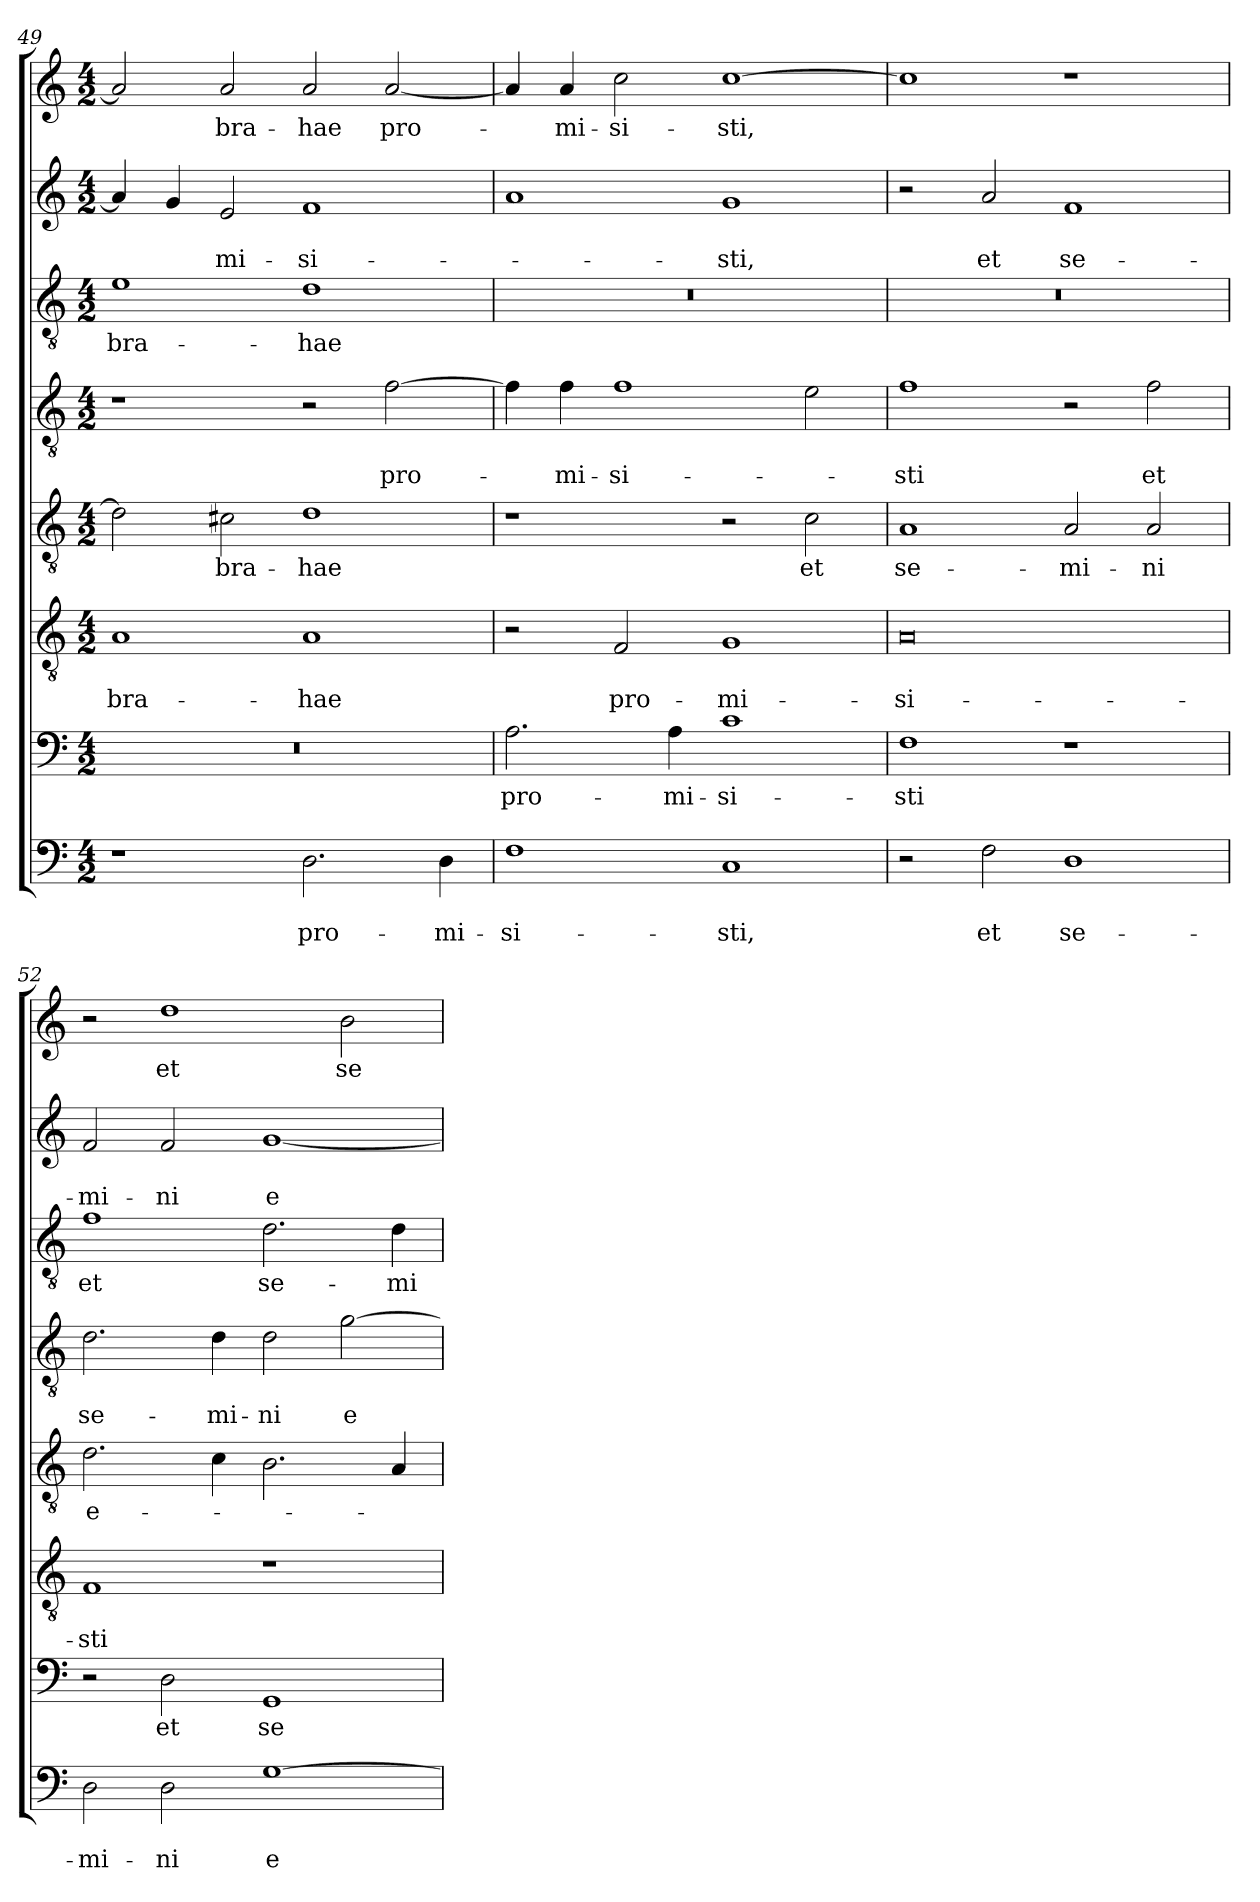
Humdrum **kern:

**kern	**text	**text	**kern	**text	**kern	**text	**text	**kern	**text	**kern	**text	**text	**kern	**text	**kern	**text	**text	**kern	**text
*part8	*part8	*part8	*part7	*part7	*part6	*part6	*part6	*part5	*part5	*part4	*part4	*part4	*part3	*part3	*part2	*part2	*part2	*part1	*part1
*staff8	*staff8	*staff8	*staff7	*staff7	*staff6	*staff6	*staff6	*staff5	*staff5	*staff4	*staff4	*staff4	*staff3	*staff3	*staff2	*staff2	*staff2	*staff1	*staff1
!!LO:PB:g=z
*clefF4	*	*	*clefF4	*	*clefGv2	*	*	*clefGv2	*	*clefGv2	*	*	*clefGv2	*	*clefG2	*	*	*clefG2	*
*k[]	*	*	*k[]	*	*k[]	*	*	*k[]	*	*k[]	*	*	*k[]	*	*k[]	*	*	*k[]	*
*C:	*	*	*C:	*	*C:	*	*	*C:	*	*C:	*	*	*C:	*	*C:	*	*	*C:	*
*M4/2	*	*	*M4/2	*	*M4/2	*	*	*M4/2	*	*M4/2	*	*	*M4/2	*	*M4/2	*	*	*M4/2	*
=49	=49	=49	=49	=49	=49	=49	=49	=49	=49	=49	=49	=49	=49	=49	=49	=49	=49	=49	=49
!	!	!	!	!	!	!	!LO:LY:b	!	!	!	!	!	!	!LO:LY:b	!	!	!	!	!
1r	.	.	0r	.	1A	.	-bra-	2d\]	.	1r	.	.	1e	-bra-	4a/]	.	.	2a/]	.
.	.	.	.	.	.	.	.	.	.	.	.	.	.	.	4g/	.	.	.	.
!	!	!	!	!	!	!	!	!	!LO:LY:b	!	!	!	!	!	!	!	!LO:LY:b	!	!LO:LY:b
.	.	.	.	.	.	.	.	2c#X\	-bra-	.	.	.	.	.	2e/	.	-mi-	2a/	-bra-
!	!	!LO:LY:b	!	!	!	!	!LO:LY:b	!	!LO:LY:b	!	!	!	!	!LO:LY:b	!	!	!LO:LY:b	!	!LO:LY:b
2.D\	.	pro-	.	.	1A	.	-hae	1d	-hae	2r	.	.	1d	-hae	1f	.	-si-	2a/	-hae
!	!	!	!	!	!	!	!	!	!	!	!	!LO:LY:b	!	!	!	!	!	!	!LO:LY:b
.	.	.	.	.	.	.	.	.	.	[2f\	.	pro-	.	.	.	.	.	[2a/	pro-
!	!	!LO:LY:b	!	!	!	!	!	!	!	!	!	!	!	!	!	!	!	!	!
4D\	.	-mi-	.	.	.	.	.	.	.	.	.	.	.	.	.	.	.	.	.
=50	=50	=50	=50	=50	=50	=50	=50	=50	=50	=50	=50	=50	=50	=50	=50	=50	=50	=50	=50
!	!	!LO:LY:b	!	!LO:LY:b	!	!	!	!	!	!	!	!	!	!	!	!	!	!	!
1F	.	-si-	2.A\	pro-	2r	.	.	1r	.	4f\]	.	.	0r	.	1a	.	.	4a/]	.
!	!	!	!	!	!	!	!	!	!	!	!	!LO:LY:b	!	!	!	!	!	!	!LO:LY:b
.	.	.	.	.	.	.	.	.	.	4f\	.	-mi-	.	.	.	.	.	4a/	-mi-
!	!	!	!	!	!	!	!LO:LY:b	!	!	!	!	!LO:LY:b	!	!	!	!	!	!	!LO:LY:b
.	.	.	.	.	2F/	.	pro-	.	.	1f	.	-si-	.	.	.	.	.	2cc\	-si-
!	!	!	!	!LO:LY:b	!	!	!	!	!	!	!	!	!	!	!	!	!	!	!
.	.	.	4A\	-mi-	.	.	.	.	.	.	.	.	.	.	.	.	.	.	.
!	!	!LO:LY:b	!	!LO:LY:b	!	!	!LO:LY:b	!	!	!	!	!	!	!	!	!	!LO:LY:b	!	!LO:LY:b
1C	.	-sti,	1c	-si-	1G	.	-mi-	2r	.	.	.	.	.	.	1g	.	-sti,	[1cc	-sti,
!	!	!	!	!	!	!	!	!	!LO:LY:b	!	!	!	!	!	!	!	!	!	!
.	.	.	.	.	.	.	.	2c\	et	2e\	.	.	.	.	.	.	.	.	.
=51	=51	=51	=51	=51	=51	=51	=51	=51	=51	=51	=51	=51	=51	=51	=51	=51	=51	=51	=51
!	!	!	!	!LO:LY:b	!	!	!LO:LY:b	!	!LO:LY:b	!	!	!LO:LY:b	!	!	!	!	!	!	!
2r	.	.	1F	-sti	0A	.	-si-	1A	se-	1f	.	-sti	0r	.	2r	.	.	1cc]	.
!	!	!LO:LY:b	!	!	!	!	!	!	!	!	!	!	!	!	!	!	!LO:LY:b	!	!
2F\	.	et	.	.	.	.	.	.	.	.	.	.	.	.	2a/	.	et	.	.
!	!	!LO:LY:b	!	!	!	!	!	!	!LO:LY:b	!	!	!	!	!	!	!	!LO:LY:b	!	!
1D	.	se-	1r	.	.	.	.	2A/	-mi-	2r	.	.	.	.	1f	.	se-	1r	.
!	!	!	!	!	!	!	!	!	!LO:LY:b	!	!	!LO:LY:b	!	!	!	!	!	!	!
.	.	.	.	.	.	.	.	2A/	-ni	2f\	.	et	.	.	.	.	.	.	.
=52	=52	=52	=52	=52	=52	=52	=52	=52	=52	=52	=52	=52	=52	=52	=52	=52	=52	=52	=52
!	!	!LO:LY:b	!	!	!	!	!LO:LY:b	!	!LO:LY:b	!	!	!LO:LY:b	!	!LO:LY:b	!	!	!LO:LY:b	!	!
2D\	.	-mi-	2r	.	1F	.	-sti	2.d\	e-	2.d\	.	se-	1f	et	2f/	.	-mi-	2r	.
!	!	!LO:LY:b	!	!LO:LY:b	!	!	!	!	!	!	!	!	!	!	!	!	!LO:LY:b	!	!LO:LY:b
2D\	.	-ni	2D\	et	.	.	.	.	.	.	.	.	.	.	2f/	.	-ni	1dd	et
!	!	!	!	!	!	!	!	!	!	!	!	!LO:LY:b	!	!	!	!	!	!	!
.	.	.	.	.	.	.	.	4c\	.	4d\	.	-mi-	.	.	.	.	.	.	.
!	!	!LO:LY:b	!	!LO:LY:b	!	!	!	!	!	!	!	!LO:LY:b	!	!LO:LY:b	!	!	!LO:LY:b	!	!
[1G	.	e-	1GG	se-	1r	.	.	2.B\	.	2d\	.	-ni	2.d\	se-	[1g	.	e-	.	.
!	!	!	!	!	!	!	!	!	!	!	!	!LO:LY:b	!	!	!	!	!	!	!LO:LY:b
.	.	.	.	.	.	.	.	.	.	[2g\	.	e-	.	.	.	.	.	2b\	se-
!	!	!	!	!	!	!	!	!	!	!	!	!	!	!LO:LY:b	!	!	!	!	!
.	.	.	.	.	.	.	.	4A/	.	.	.	.	4d\	-mi-	.	.	.	.	.
=	=	=	=	=	=	=	=	=	=	=	=	=	=	=	=	=	=	=	=
*-	*-	*-	*-	*-	*-	*-	*-	*-	*-	*-	*-	*-	*-	*-	*-	*-	*-	*-	*-
